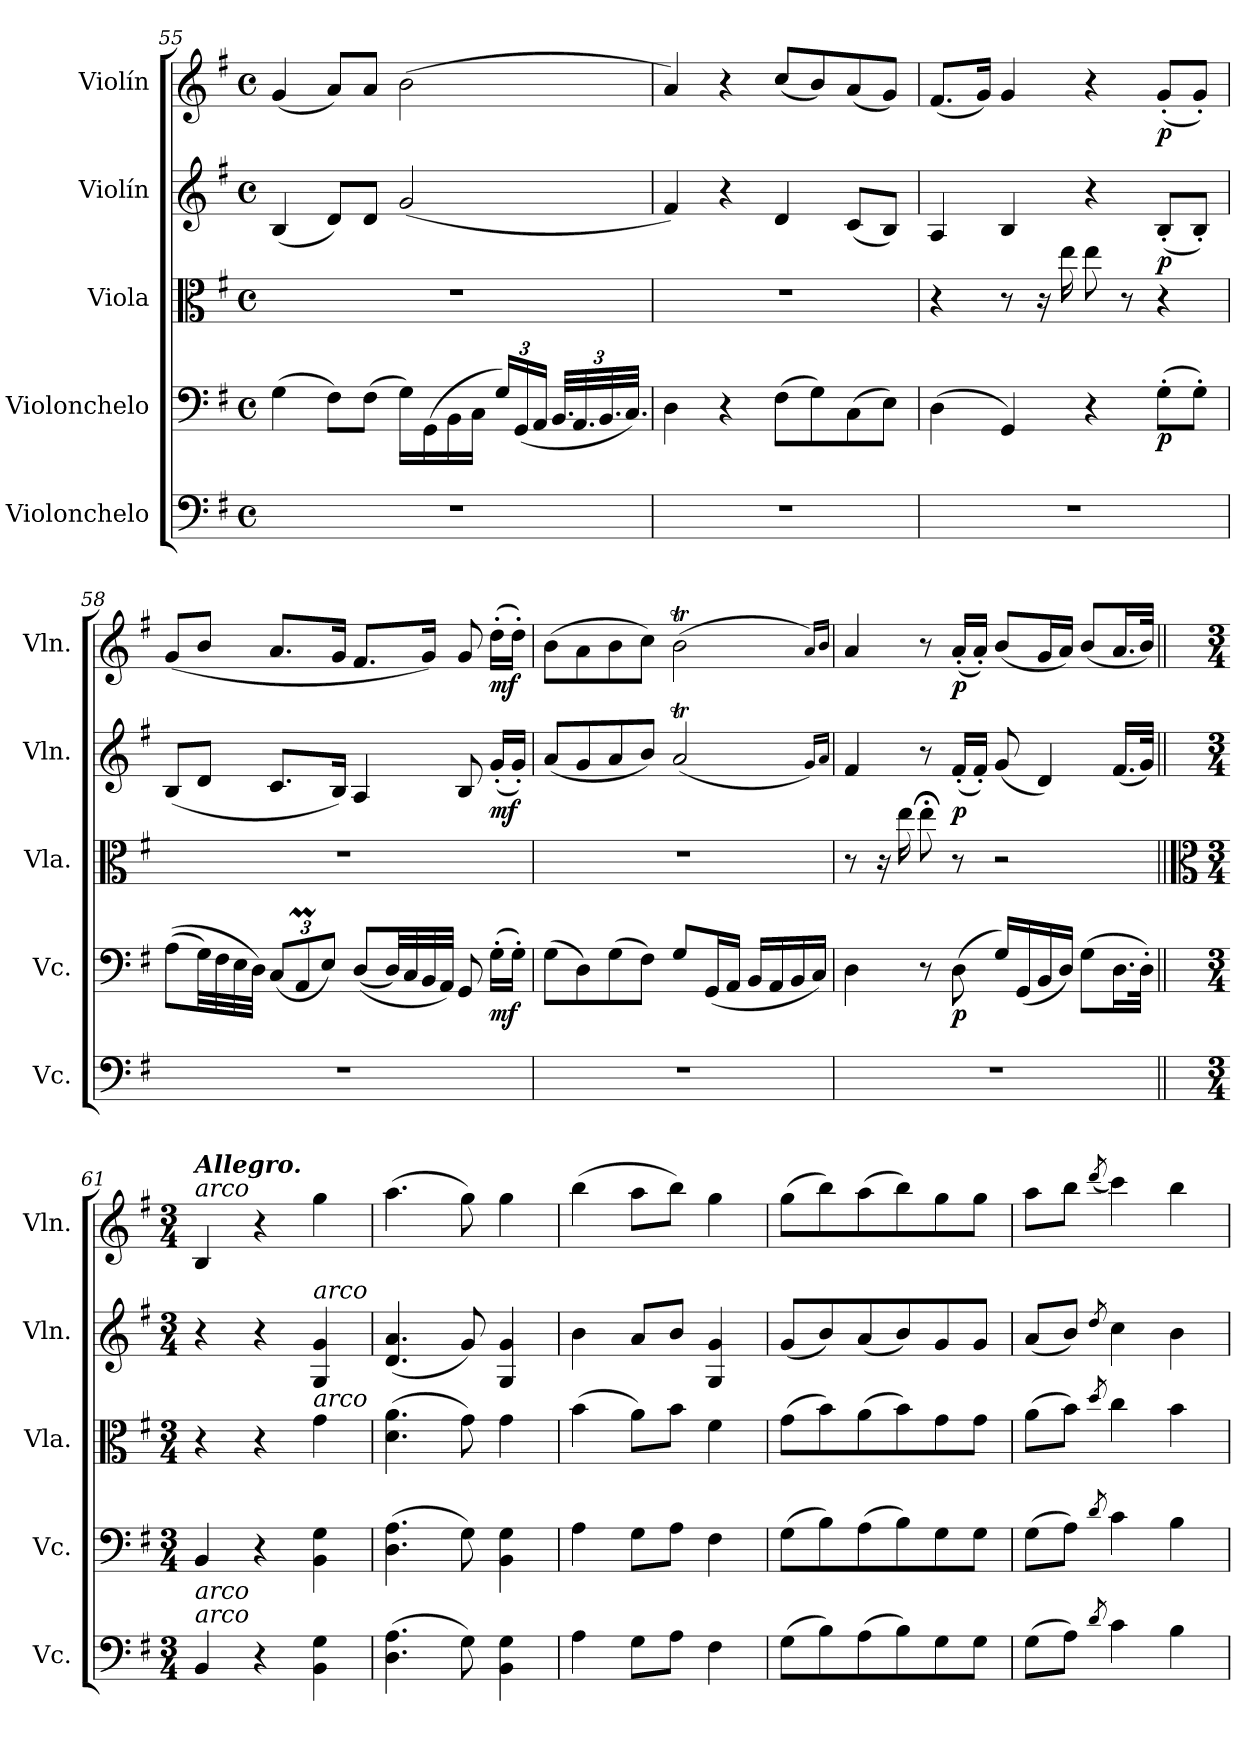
**kern	**kern	**dynam	**kern	**kern	**dynam	**kern	**dynam
*part5	*part4	*part4	*part3	*part2	*part2	*part1	*part1
*staff5	*staff4	*staff4	*staff3	*staff2	*staff2	*staff1	*staff1
*I"Violonchelo	*I"Violonchelo	*	*I"Viola	*I"Violín	*	*I"Violín	*
*I'Vc.	*I'Vc.	*	*I'Vla.	*I'Vln.	*	*I'Vln.	*
*clefF4	*clefF4	*	*clefC3	*clefG2	*	*clefG2	*
*k[f#]	*k[f#]	*	*k[f#]	*k[f#]	*	*k[f#]	*
*M4/4	*M4/4	*	*M4/4	*M4/4	*	*M4/4	*
*met(c)	*met(c)	*	*met(c)	*met(c)	*	*met(c)	*
=55	=55	=55	=55	=55	=55	=55	=55
1r	(4G\	.	1r	(4B/	.	(4g/	.
.	8F#\L)	.	.	8d/L)	.	8a/L)	.
.	(8F#\J	.	.	8d/J	.	8a/J	.
.	16G\LL)	.	.	(2g/	.	(2b\	.
.	(16GG\	.	.	.	.	.	.
.	16BB\	.	.	.	.	.	.
.	16C\JJ	.	.	.	.	.	.
*	*Xbrackettup	*	*	*	*	*	*
.	24G/LL)	.	.	.	.	.	.
.	(24GG/	.	.	.	.	.	.
.	24AA/JJ	.	.	.	.	.	.
.	48.BB/LLL	.	.	.	.	.	.
.	48.AA/	.	.	.	.	.	.
.	48.BB/	.	.	.	.	.	.
.	48.C/JJJ)	.	.	.	.	.	.
=56	=56	=56	=56	=56	=56	=56	=56
1r	4D\	.	1r	4f#/)	.	4a/)	.
.	4r	.	.	4r	.	4r	.
.	(8F#\L	.	.	4d/	.	(8cc/L	.
.	8G\)	.	.	.	.	8b/)	.
.	(8C\	.	.	(8c/L	.	(8a/	.
.	8E\J)	.	.	8B/J)	.	8g/J)	.
!!LO:LB:g=z
=57	=57	=57	=57	=57	=57	=57	=57
1r	(4D\	.	4r	4A/	.	(8.f#/L	.
.	.	.	.	.	.	16g/Jk)	.
.	4GG/)	.	8r	4B/	.	4g/	.
.	.	.	16r	.	.	.	.
.	.	.	16ee\	.	.	.	.
.	4r	.	8ee\	4r	.	4r	.
.	.	.	8r	.	.	.	.
!	!	!LO:DY:b	!	!	!LO:DY:b	!	!LO:DY:b
.	(8G'\L	p	4r	(8B'/L	p	(8g'/L	p
.	8G'\J)	.	.	8B'/J)	.	8g'/J)	.
=58	=58	=58	=58	=58	=58	=58	=58
1r	((8A\L	.	1r	(8B/L	.	(8g/L	.
.	32G\LL)	.	.	8d/J	.	8b/J	.
.	32F#\	.	.	.	.	.	.
.	32E\	.	.	.	.	.	.
.	32D\JJJ)	.	.	.	.	.	.
.	(12C/L	.	.	8.c/L	.	8.a/L	.
.	12AAM/	.	.	.	.	.	.
.	12E/J)	.	.	.	.	.	.
.	.	.	.	16B/Jk)	.	16g/Jk	.
.	((8D/L	.	.	4A/	.	8.f#/L	.
.	32D/LL)	.	.	.	.	.	.
.	32C/	.	.	.	.	.	.
.	32BB/	.	.	.	.	16g/Jk)	.
.	32AA/JJJ)	.	.	.	.	.	.
.	8GG/	.	.	8B/	.	8g/	.
!	!	!LO:DY:b	!	!	!LO:DY:b	!	!LO:DY:b
.	(16G'\LL	mf	.	(16g'/LL	mf	(16dd'\LL	mf
.	16G'\JJ)	.	.	16g'/JJ)	.	16dd'\JJ)	.
=59	=59	=59	=59	=59	=59	=59	=59
1r	(8G\L	.	1r	(8a/L	.	(8b\L	.
.	8D\)	.	.	8g/	.	8a\	.
.	(8G\	.	.	8a/	.	8b\	.
.	8F#\J)	.	.	8b/J)	.	8cc\J)	.
.	8G/L	.	.	(2aT/	.	(2bt\	.
.	(16GG/L	.	.	.	.	.	.
.	16AA/JJ	.	.	.	.	.	.
.	16BB/LL	.	.	.	.	.	.
.	16AA/	.	.	.	.	.	.
.	16BB/	.	.	.	.	.	.
.	16C/JJ)	.	.	.	.	.	.
.	.	.	.	16qg/LL)	.	16qa/LL)	.
.	.	.	.	16qa/JJ	.	16qb/JJ	.
!!LO:PB:g=z
=60	=60	=60	=60	=60	=60	=60	=60
1r	4D\	.	8r	4f#/	.	4a/	.
.	.	.	16r	.	.	.	.
.	.	.	16ee\	.	.	.	.
.	8r	.	8ee;<\	8r	.	8r	.
!	!	!LO:DY:b	!	!	!LO:DY:b	!	!LO:DY:b
.	(8D\	p	8r	(16f#'/LL	p	(16a'/LL	p
.	.	.	.	16f#'/JJ)	.	16a'/JJ)	.
.	16G/LL)	.	2r	(8g/	.	(8b/L	.
.	(16GG/	.	.	.	.	.	.
.	16BB/	.	.	4d/)	.	16g/L	.
.	16D/JJ)	.	.	.	.	16a/JJ)	.
.	(8G\L	.	.	.	.	(8b/L	.
.	16.D\L	.	.	(16.f#/LL	.	16.a/L	.
.	32D'\JJk)	.	.	32g/JJk)	.	32b/JJk)	.
=61||	=61||	=61||	=61||	=61||	=61||	=61||	=61||
*	*	*	*clefC3	*	*	*	*
*M3/4	*M3/4	*	*M3/4	*M3/4	*	*M3/4	*
*	*	*	*	*	*	*MM130	*
!	!	!	!	!	!	!LO:TX:a:i:t=arco	!
!	!	!	!	!	!	!LO:TX:a:Bi:t=Allegro.	!
!LO:TX:a:i:t=arco	!	!	!	!	!	!	!
!LO:TX:a:i:t=arco	!	!	!	!	!	!	!
4BB/	4BB/	.	4r	4r	.	4B/	.
4r	4r	.	4r	4r	.	4r	.
!	!	!	!	!LO:TX:a:i:t=arco	!	!	!
!	!	!	!LO:TX:a:i:t=arco	!	!	!	!
4BB\ 4G\	4BB\ 4G\	.	4g\	4G/ 4g/	.	4gg\	.
=62	=62	=62	=62	=62	=62	=62	=62
(4.D\ 4.A\	(4.D\ 4.A\	.	(4.d\ 4.a\	(4.d/ 4.a/	.	(4.aa\	.
8G\)	8G\)	.	8g\)	8g/)	.	8gg\)	.
4BB\ 4G\	4BB\ 4G\	.	4g\	4G/ 4g/	.	4gg\	.
=63	=63	=63	=63	=63	=63	=63	=63
4A\	4A\	.	(4b\	4b\	.	(4bb\	.
8G\L	8G\L	.	8a\L)	8a/L	.	8aa\L	.
8A\J	8A\J	.	8b\J	8b/J	.	8bb\J)	.
4F#\	4F#\	.	4f#\	4G/ 4g/	.	4gg\	.
=64	=64	=64	=64	=64	=64	=64	=64
(8G\L	(8G\L	.	(8g\L	(8g/L	.	(8gg\L	.
8B\)	8B\)	.	8b\)	8b/)	.	8bb\)	.
(8A\	(8A\	.	(8a\	(8a/	.	(8aa\	.
8B\)	8B\)	.	8b\)	8b/)	.	8bb\)	.
8G\	8G\	.	8g\	8g/	.	8gg\	.
8G\J	8G\J	.	8g\J	8g/J	.	8gg\J	.
!!LO:LB:g=z
=65	=65	=65	=65	=65	=65	=65	=65
(8G\L	(8G\L	.	(8a\L	(8a/L	.	8aa\L	.
8A\J)	8A\J)	.	8b\J)	8b/J)	.	8bb\J	.
8qd/	8qd/	.	8qdd/	8qdd/	.	(8qddd/	.
4c\	4c\	.	4cc\	4cc\	.	4ccc\)	.
4B\	4B\	.	4b\	4b\	.	4bb\	.
=	=	=	=	=	=	=	=
*-	*-	*-	*-	*-	*-	*-	*-
